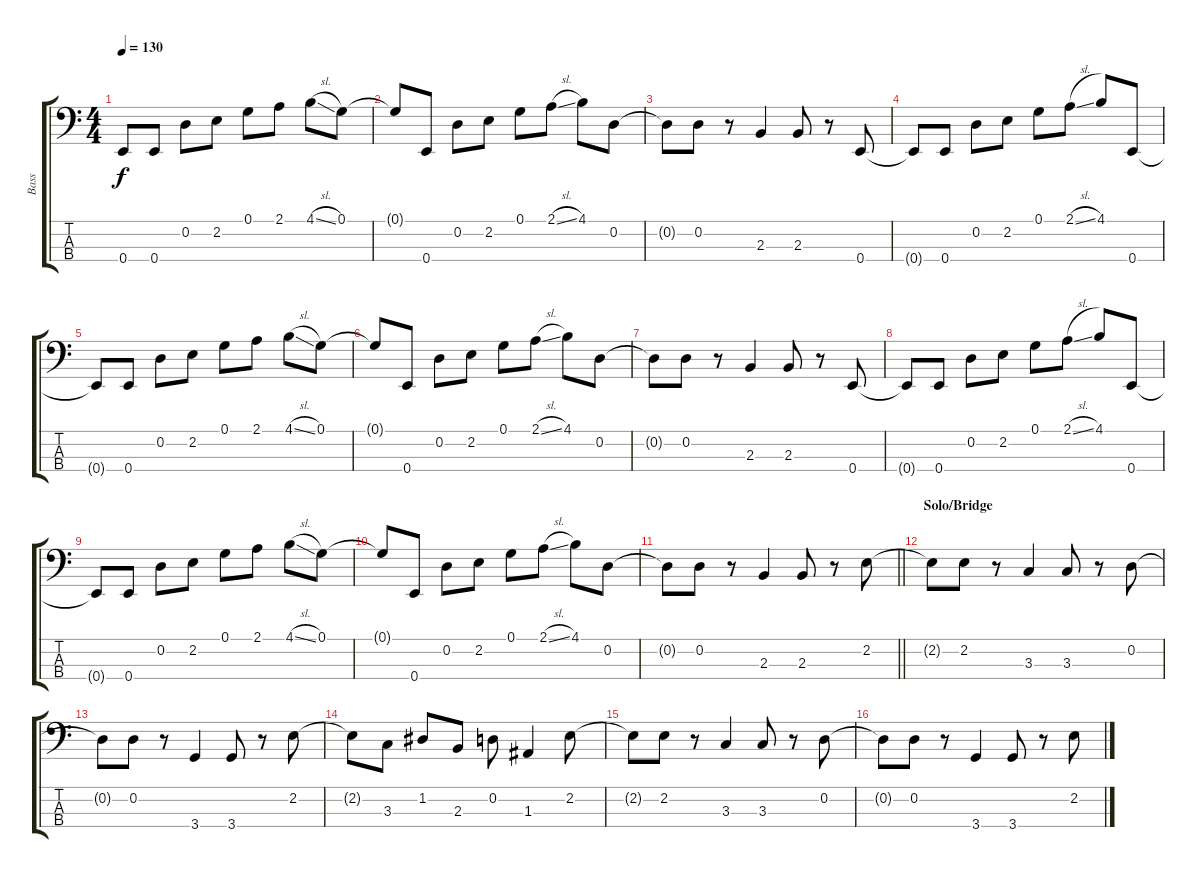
\track ("Bass" "Bass") {instrument electricbassfinger}
\staff {score tabs}
\tuning (G2 D2 A1 E1) {hide}
\ts (4 4)
\tempo 130
\clef f4
\ks c
0.4{t}.8{dy f} 0.4.8 0.2.8 2.2.8 0.1.8 2.1.8 4.1{sl}.8 0.1.8 |
0.1{t}.8 0.4.8 0.2.8 2.2.8 0.1.8 2.1{sl}.8 4.1.8 0.2.8 |
0.2{t}.8 0.2.8 r.8 2.3.4 2.3.8 r.8 0.4.8 |
0.4{t}.8 0.4.8 0.2.8 2.2.8 0.1.8 2.1{sl}.8 4.1.8 0.4.8 |
0.4{t}.8 0.4.8 0.2.8 2.2.8 0.1.8 2.1.8 4.1{sl}.8 0.1.8 |
0.1{t}.8 0.4.8 0.2.8 2.2.8 0.1.8 2.1{sl}.8 4.1.8 0.2.8 |
0.2{t}.8 0.2.8 r.8 2.3.4 2.3.8 r.8 0.4.8 |
0.4{t}.8 0.4.8 0.2.8 2.2.8 0.1.8 2.1{sl}.8 4.1.8 0.4.8 |
0.4{t}.8 0.4.8 0.2.8 2.2.8 0.1.8 2.1.8 4.1{sl}.8 0.1.8 |
0.1{t}.8 0.4.8 0.2.8 2.2.8 0.1.8 2.1{sl}.8 4.1.8 0.2.8 |
\barLineRight lightlight
0.2{t}.8 0.2.8 r.8 2.3.4 2.3.8 r.8 2.2.8 |
\section ("" "Solo/Bridge")
2.2{t}.8 2.2.8 r.8 3.3.4 3.3.8 r.8 0.2.8 |
0.2{t}.8 0.2.8 r.8 3.4.4 3.4.8 r.8 2.2.8 |
2.2{t}.8 3.3.8 1.2.8 2.3.8 0.2.8 1.3.4 2.2.8 |
2.2{t}.8 2.2.8 r.8 3.3.4 3.3.8 r.8 0.2.8 |
0.2{t}.8 0.2.8 r.8 3.4.4 3.4.8 r.8 2.2.8
